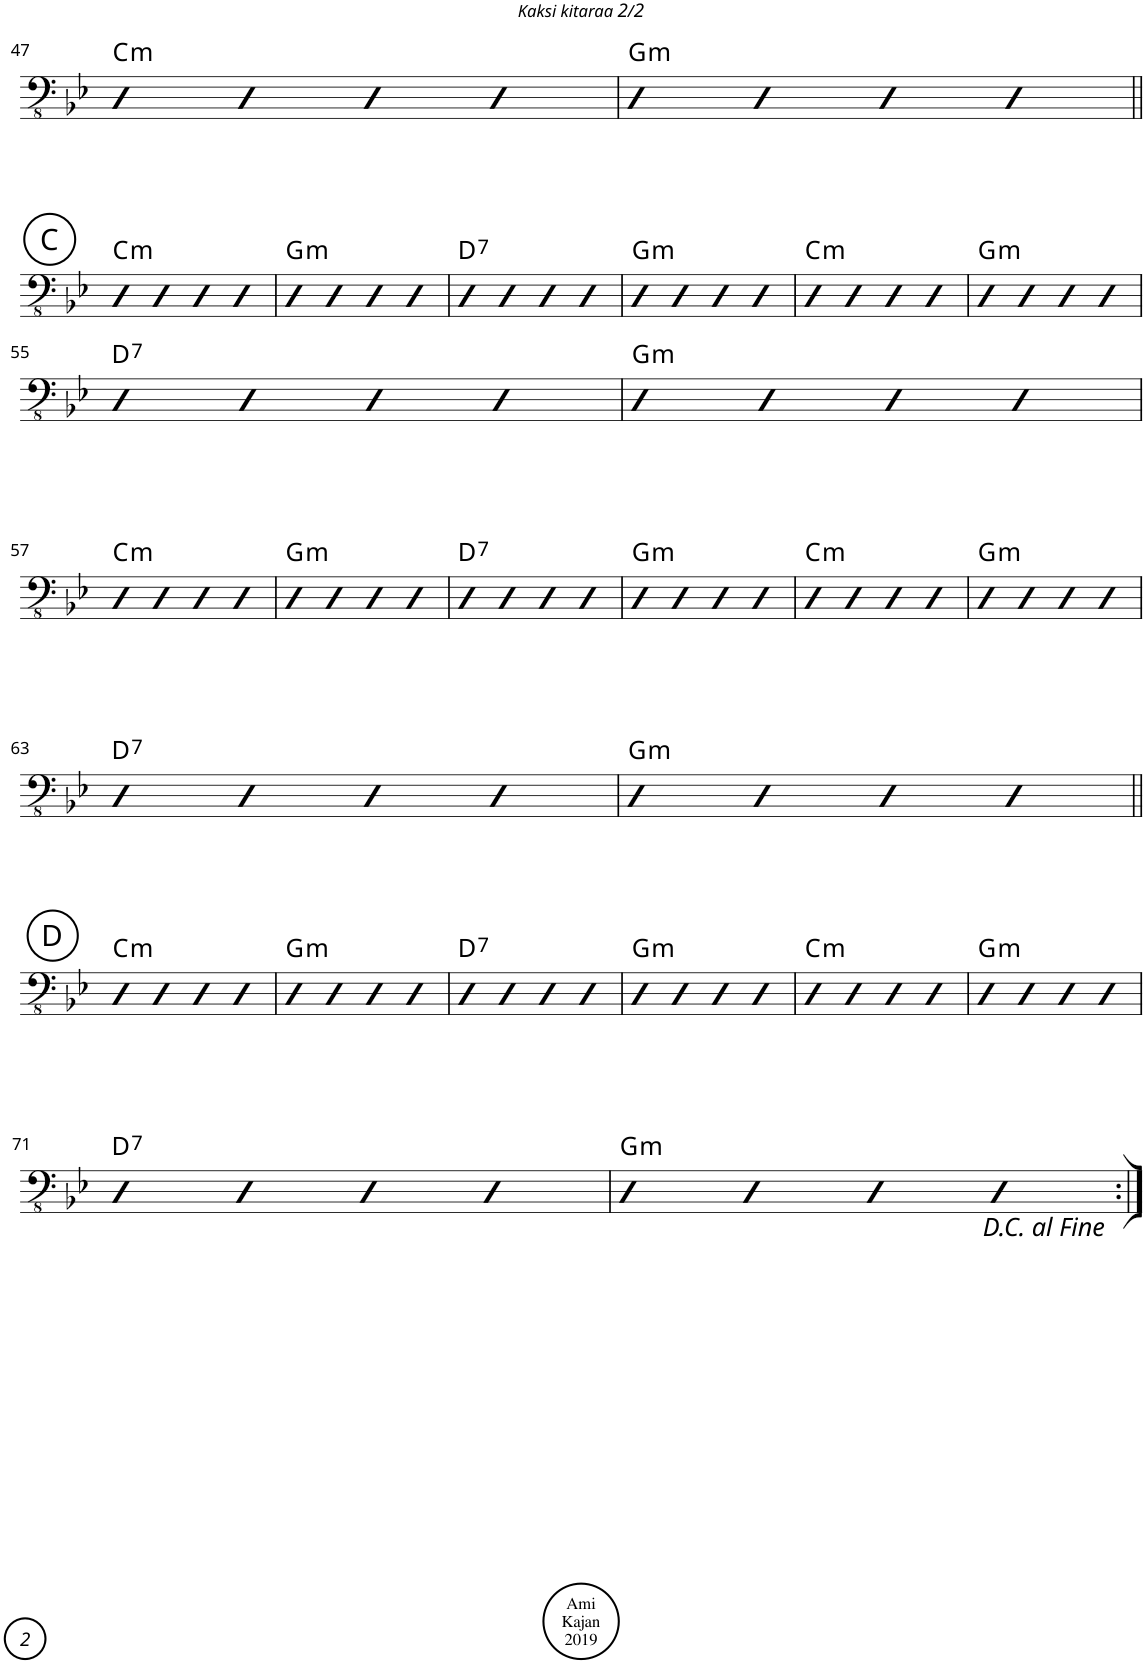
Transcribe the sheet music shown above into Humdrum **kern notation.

**kern	**harte
*part1	*part1
*staff1	*
*I"Piano	*
*I'Pno.	*
!!LO:PB:g=z
*clefFv4	*
*k[b-e-]	*
*M4/4	*
*met(c)	*
=47	=47
!	!LO:H:kt=m
4DD	C:min
4DD	.
4DD	.
4DD	.
=48	=48
!	!LO:H:kt=m
4DD	G:min
4DD	.
4DD	.
4DD	.
!!LO:LB:g=z
!!LO:REH:place=s1:a:cj:enc=circle:fs=14:t=C
=49||	=49||
!	!LO:H:kt=m
4DD	C:min
4DD	.
4DD	.
4DD	.
=50	=50
!	!LO:H:kt=m
4DD	G:min
4DD	.
4DD	.
4DD	.
=51	=51
!	!LO:H:kt=7
4DD	D:7
4DD	.
4DD	.
4DD	.
=52	=52
!	!LO:H:kt=m
4DD	G:min
4DD	.
4DD	.
4DD	.
=53	=53
!	!LO:H:kt=m
4DD	C:min
4DD	.
4DD	.
4DD	.
=54	=54
!	!LO:H:kt=m
4DD	G:min
4DD	.
4DD	.
4DD	.
!!LO:LB:g=z
=55	=55
!	!LO:H:kt=7
4DD	D:7
4DD	.
4DD	.
4DD	.
=56	=56
!	!LO:H:kt=m
4DD	G:min
4DD	.
4DD	.
4DD	.
!!LO:LB:g=z
=57	=57
!	!LO:H:kt=m
4DD	C:min
4DD	.
4DD	.
4DD	.
=58	=58
!	!LO:H:kt=m
4DD	G:min
4DD	.
4DD	.
4DD	.
=59	=59
!	!LO:H:kt=7
4DD	D:7
4DD	.
4DD	.
4DD	.
=60	=60
!	!LO:H:kt=m
4DD	G:min
4DD	.
4DD	.
4DD	.
=61	=61
!	!LO:H:kt=m
4DD	C:min
4DD	.
4DD	.
4DD	.
=62	=62
!	!LO:H:kt=m
4DD	G:min
4DD	.
4DD	.
4DD	.
!!LO:LB:g=z
=63	=63
!	!LO:H:kt=7
4DD	D:7
4DD	.
4DD	.
4DD	.
=64	=64
!	!LO:H:kt=m
4DD	G:min
4DD	.
4DD	.
4DD	.
!!LO:LB:g=z
!!LO:REH:place=s1:a:cj:enc=circle:fs=14:t=D
=65||	=65||
!	!LO:H:kt=m
4DD	C:min
4DD	.
4DD	.
4DD	.
=66	=66
!	!LO:H:kt=m
4DD	G:min
4DD	.
4DD	.
4DD	.
=67	=67
!	!LO:H:kt=7
4DD	D:7
4DD	.
4DD	.
4DD	.
=68	=68
!	!LO:H:kt=m
4DD	G:min
4DD	.
4DD	.
4DD	.
=69	=69
!	!LO:H:kt=m
4DD	C:min
4DD	.
4DD	.
4DD	.
=70	=70
!	!LO:H:kt=m
4DD	G:min
4DD	.
4DD	.
4DD	.
!!LO:LB:g=z
=71	=71
!	!LO:H:kt=7
4DD	D:7
4DD	.
4DD	.
4DD	.
=72	=72
!	!LO:H:kt=m
4DD	G:min
4DD	.
4DD	.
4DD	.
=:|!	=:|!
*-	*-
